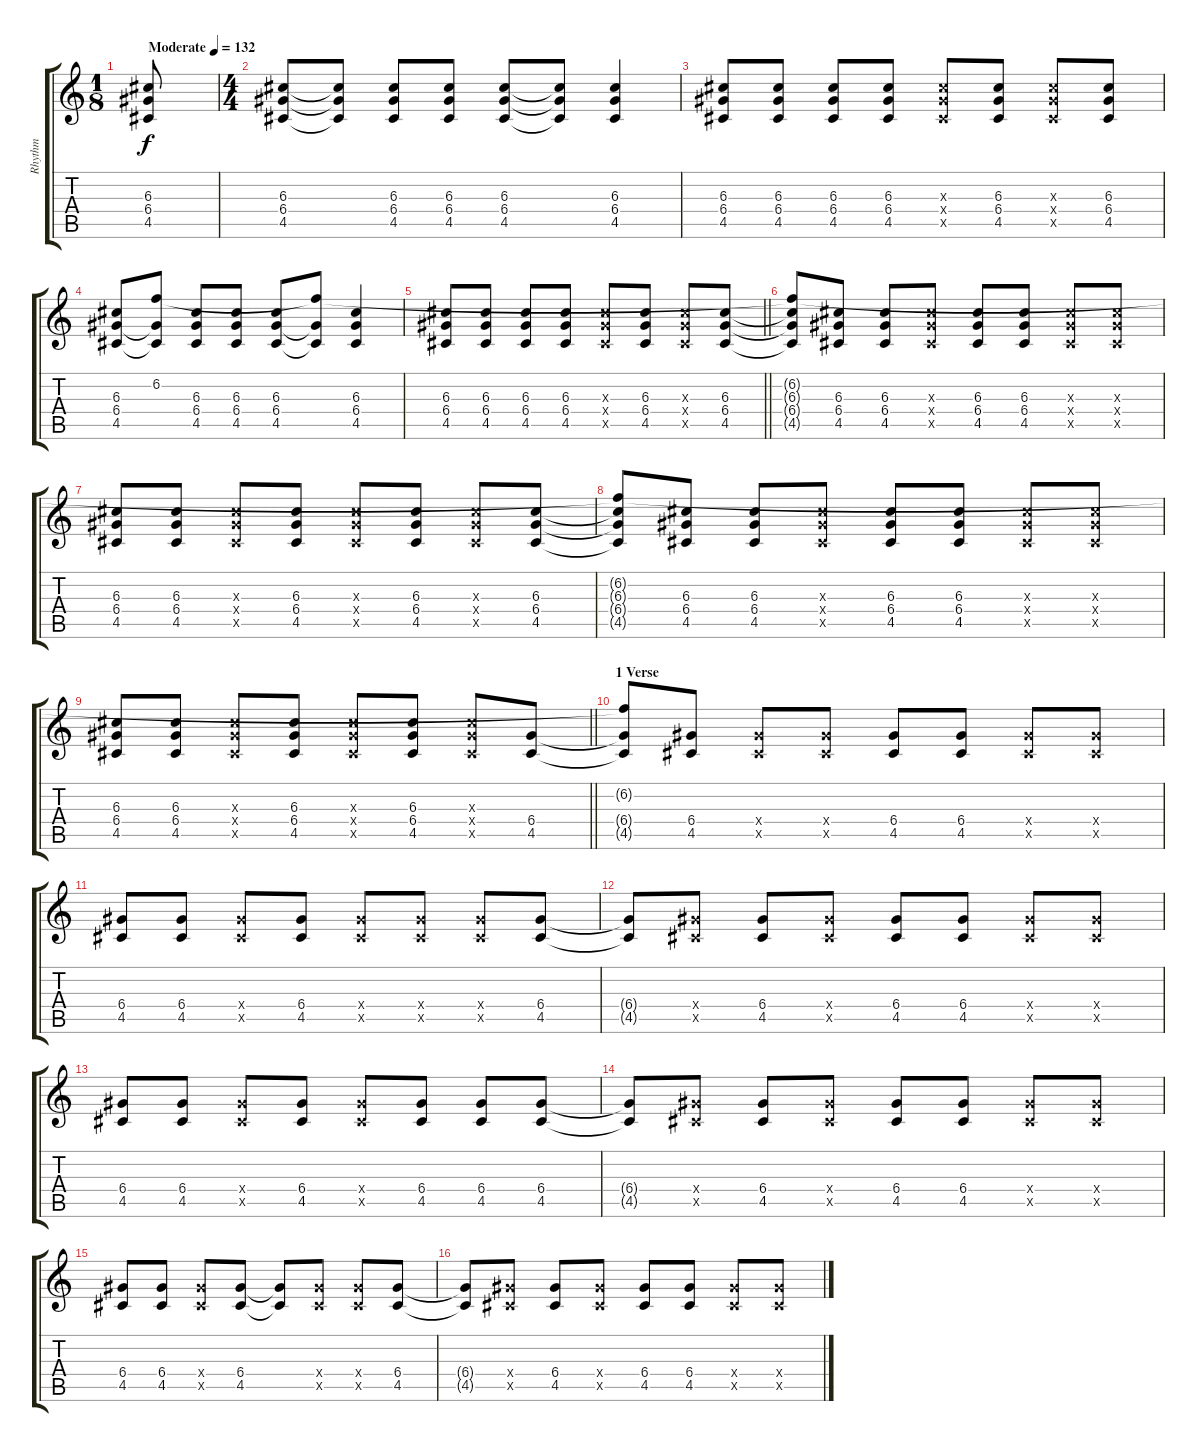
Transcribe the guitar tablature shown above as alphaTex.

\track ("Rhythm" "Rhythm") {instrument distortionguitar}
\staff {score tabs}
\tuning (E4 B3 G3 D3 A2 E2) {hide}
\ts (1 8)
\tempo (132 "Moderate")
\clef g2
\ks c
(6.3 6.4 4.5).8{dy f balance 16 instrument overdrivenguitar} |
\ts (4 4)
(6.3 6.4 4.5).8 (6.3{t} 6.4{t} 4.5{t}).8 (6.3 6.4 4.5).8 (6.3 6.4 4.5).8 (6.3 6.4 4.5).8 (6.3{t} 6.4{t} 4.5{t}).8 (6.3 6.4 4.5).4 |
(6.3 6.4 4.5).8 (6.3 6.4 4.5).8 (6.3 6.4 4.5).8 (6.3 6.4 4.5).8 (6.3{x} 6.4{x} 4.5{x}).8 (6.3 6.4 4.5).8 (6.3{x} 6.4{x} 4.5{x}).8 (6.3 6.4 4.5).8 |
(6.3 6.4 4.5).8 (6.2 6.4{t} 4.5{t}).8 (6.3 6.4 4.5).8 (6.3 6.4 4.5).8 (6.3 6.4 4.5).8 (6.2{t} 6.4{t} 4.5{t}).8 (6.3 6.4 4.5).4 |
\barLineRight lightlight
(6.3 6.4 4.5).8 (6.3 6.4 4.5).8 (6.3 6.4 4.5).8 (6.3 6.4 4.5).8 (6.3{x} 6.4{x} 4.5{x}).8 (6.3 6.4 4.5).8 (6.3{x} 6.4{x} 4.5{x}).8 (6.3 6.4 4.5).8{volume 16 balance 8 instrument distortionguitar} |
\section ("" "")
(6.2{t} 6.3{t} 6.4{t} 4.5{t}).8 (6.3 6.4 4.5).8 (6.3 6.4 4.5).8 (6.3{x} 6.4{x} 4.5{x}).8 (6.3 6.4 4.5).8 (6.3 6.4 4.5).8 (6.3{x} 6.4{x} 4.5{x}).8 (6.3{x} 6.4{x} 4.5{x}).8 |
(6.3 6.4 4.5).8 (6.3 6.4 4.5).8 (6.3{x} 6.4{x} 4.5{x}).8 (6.3 6.4 4.5).8 (6.3{x} 6.4{x} 4.5{x}).8 (6.3 6.4 4.5).8 (6.3{x} 6.4{x} 4.5{x}).8 (6.3 6.4 4.5).8 |
(6.2{t} 6.3{t} 6.4{t} 4.5{t}).8 (6.3 6.4 4.5).8 (6.3 6.4 4.5).8 (6.3{x} 6.4{x} 4.5{x}).8 (6.3 6.4 4.5).8 (6.3 6.4 4.5).8 (6.3{x} 6.4{x} 4.5{x}).8 (6.3{x} 6.4{x} 4.5{x}).8 |
\barLineRight lightlight
(6.3 6.4 4.5).8 (6.3 6.4 4.5).8 (6.3{x} 6.4{x} 4.5{x}).8 (6.3 6.4 4.5).8 (6.3{x} 6.4{x} 4.5{x}).8 (6.3 6.4 4.5).8 (6.3{x} 6.4{x} 4.5{x}).8 (6.4 4.5).8 |
\section ("" "1 Verse")
(6.2{t} 6.4{t} 4.5{t}).8 (6.4 4.5).8 (6.4{x} 4.5{x}).8 (6.4{x} 4.5{x}).8 (6.4 4.5).8 (6.4 4.5).8 (6.4{x} 4.5{x}).8 (6.4{x} 4.5{x}).8 |
(6.4 4.5).8 (6.4 4.5).8 (6.4{x} 4.5{x}).8 (6.4 4.5).8 (6.4{x} 4.5{x}).8 (6.4{x} 4.5{x}).8 (6.4{x} 4.5{x}).8 (6.4 4.5).8 |
(6.4{t} 4.5{t}).8 (6.4{x} 4.5{x}).8 (6.4 4.5).8 (6.4{x} 4.5{x}).8 (6.4 4.5).8 (6.4 4.5).8 (6.4{x} 4.5{x}).8 (6.4{x} 4.5{x}).8 |
(6.4 4.5).8 (6.4 4.5).8 (6.4{x} 4.5{x}).8 (6.4 4.5).8 (6.4{x} 4.5{x}).8 (6.4 4.5).8 (6.4 4.5).8 (6.4 4.5).8 |
(6.4{t} 4.5{t}).8 (6.4{x} 4.5{x}).8 (6.4 4.5).8 (6.4{x} 4.5{x}).8 (6.4 4.5).8 (6.4 4.5).8 (6.4{x} 4.5{x}).8 (6.4{x} 4.5{x}).8 |
(6.4 4.5).8 (6.4 4.5).8 (6.4{x} 4.5{x}).8 (6.4 4.5).8 (6.4{t} 4.5{t}).8 (6.4{x} 4.5{x}).8 (6.4{x} 4.5{x}).8 (6.4 4.5).8 |
(6.4{t} 4.5{t}).8 (6.4{x} 4.5{x}).8 (6.4 4.5).8 (6.4{x} 4.5{x}).8 (6.4 4.5).8 (6.4 4.5).8 (6.4{x} 4.5{x}).8 (6.4{x} 4.5{x}).8
